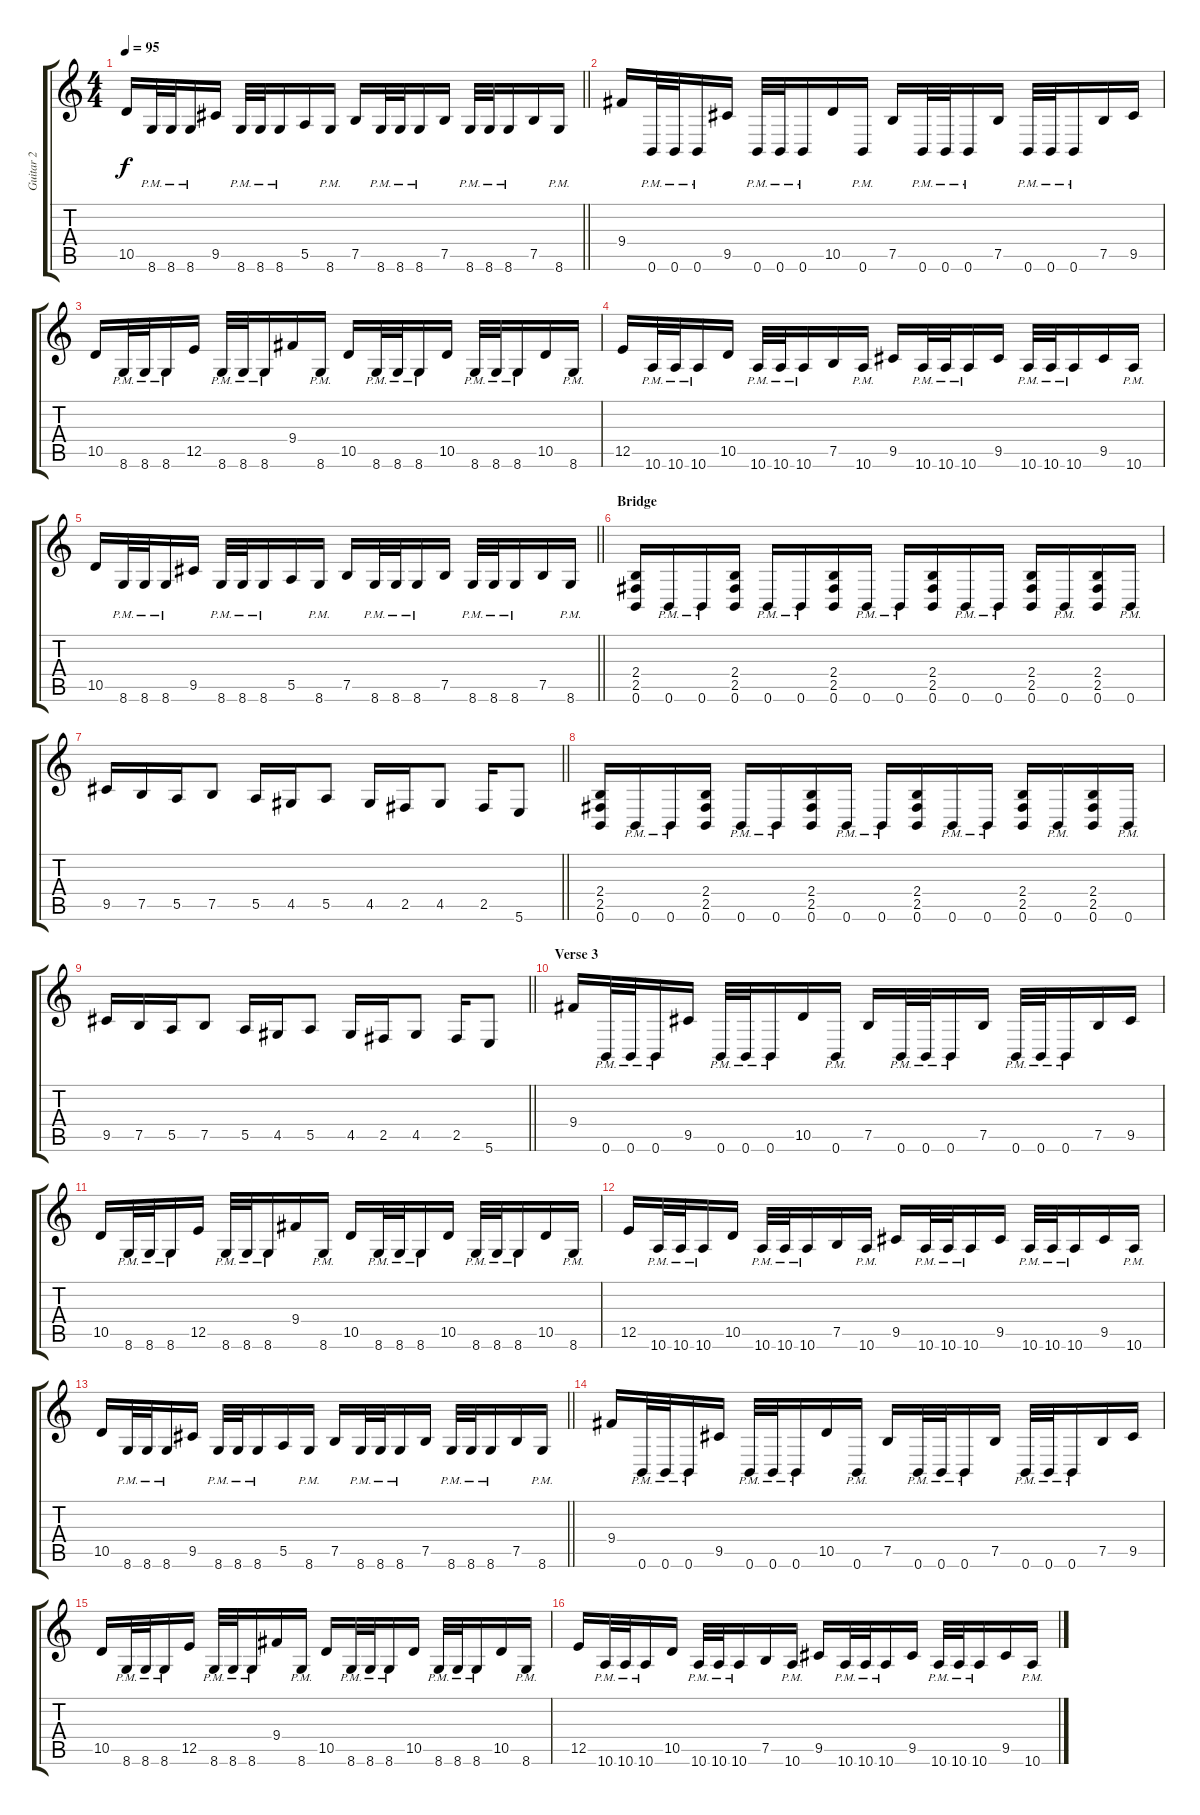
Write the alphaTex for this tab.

\track ("Guitar 2" "Guitar 2") {instrument distortionguitar}
\staff {score tabs}
\tuning (B3 Gb3 D3 A2 E2 B1) {hide}
\ts (4 4)
\tempo 95
\clef g2
\barLineRight lightlight
\ks c
10.5.16{dy f} 8.6{pm}.32 8.6{pm}.32 8.6{pm}.16 9.5.16 8.6{pm}.32 8.6{pm}.32 8.6{pm}.16 5.5.16 8.6{pm}.16 7.5.16 8.6{pm}.32 8.6{pm}.32 8.6{pm}.16 7.5.16 8.6{pm}.32 8.6{pm}.32 8.6{pm}.16 7.5.16 8.6{pm}.16 |
9.4.16 0.6{pm}.32 0.6{pm}.32 0.6{pm}.16 9.5.16 0.6{pm}.32 0.6{pm}.32 0.6{pm}.16 10.5.16 0.6{pm}.16 7.5.16 0.6{pm}.32 0.6{pm}.32 0.6{pm}.16 7.5.16 0.6{pm}.32 0.6{pm}.32 0.6{pm}.16 7.5.16 9.5.16 |
10.5.16 8.6{pm}.32 8.6{pm}.32 8.6{pm}.16 12.5.16 8.6{pm}.32 8.6{pm}.32 8.6{pm}.16 9.4.16 8.6{pm}.16 10.5.16 8.6{pm}.32 8.6{pm}.32 8.6{pm}.16 10.5.16 8.6{pm}.32 8.6{pm}.32 8.6{pm}.16 10.5.16 8.6{pm}.16 |
12.5.16 10.6{pm}.32 10.6{pm}.32 10.6{pm}.16 10.5.16 10.6{pm}.32 10.6{pm}.32 10.6{pm}.16 7.5.16 10.6{pm}.16 9.5.16 10.6{pm}.32 10.6{pm}.32 10.6{pm}.16 9.5.16 10.6{pm}.32 10.6{pm}.32 10.6{pm}.16 9.5.16 10.6{pm}.16 |
\barLineRight lightlight
10.5.16 8.6{pm}.32 8.6{pm}.32 8.6{pm}.16 9.5.16 8.6{pm}.32 8.6{pm}.32 8.6{pm}.16 5.5.16 8.6{pm}.16 7.5.16 8.6{pm}.32 8.6{pm}.32 8.6{pm}.16 7.5.16 8.6{pm}.32 8.6{pm}.32 8.6{pm}.16 7.5.16 8.6{pm}.16 |
\section ("" "Bridge")
(2.4 2.5 0.6).16 0.6{pm}.16 0.6{pm}.16 (2.4 2.5 0.6).16 0.6{pm}.16 0.6{pm}.16 (2.4 2.5 0.6).16 0.6{pm}.16 0.6{pm}.16 (2.4 2.5 0.6).16 0.6{pm}.16 0.6{pm}.16 (2.4 2.5 0.6).16 0.6{pm}.16 (2.4 2.5 0.6).16 0.6{pm}.16 |
\barLineRight lightlight
9.5.16 7.5.16 5.5.16 7.5.8 5.5.16 4.5.16 5.5.8 4.5.16 2.5.16 4.5.8 2.5.16 5.6.8 |
(2.4 2.5 0.6).16 0.6{pm}.16 0.6{pm}.16 (2.4 2.5 0.6).16 0.6{pm}.16 0.6{pm}.16 (2.4 2.5 0.6).16 0.6{pm}.16 0.6{pm}.16 (2.4 2.5 0.6).16 0.6{pm}.16 0.6{pm}.16 (2.4 2.5 0.6).16 0.6{pm}.16 (2.4 2.5 0.6).16 0.6{pm}.16 |
\barLineRight lightlight
9.5.16 7.5.16 5.5.16 7.5.8 5.5.16 4.5.16 5.5.8 4.5.16 2.5.16 4.5.8 2.5.16 5.6.8 |
\section ("" "Verse 3")
9.4.16 0.6{pm}.32 0.6{pm}.32 0.6{pm}.16 9.5.16 0.6{pm}.32 0.6{pm}.32 0.6{pm}.16 10.5.16 0.6{pm}.16 7.5.16 0.6{pm}.32 0.6{pm}.32 0.6{pm}.16 7.5.16 0.6{pm}.32 0.6{pm}.32 0.6{pm}.16 7.5.16 9.5.16 |
10.5.16 8.6{pm}.32 8.6{pm}.32 8.6{pm}.16 12.5.16 8.6{pm}.32 8.6{pm}.32 8.6{pm}.16 9.4.16 8.6{pm}.16 10.5.16 8.6{pm}.32 8.6{pm}.32 8.6{pm}.16 10.5.16 8.6{pm}.32 8.6{pm}.32 8.6{pm}.16 10.5.16 8.6{pm}.16 |
12.5.16 10.6{pm}.32 10.6{pm}.32 10.6{pm}.16 10.5.16 10.6{pm}.32 10.6{pm}.32 10.6{pm}.16 7.5.16 10.6{pm}.16 9.5.16 10.6{pm}.32 10.6{pm}.32 10.6{pm}.16 9.5.16 10.6{pm}.32 10.6{pm}.32 10.6{pm}.16 9.5.16 10.6{pm}.16 |
\barLineRight lightlight
10.5.16 8.6{pm}.32 8.6{pm}.32 8.6{pm}.16 9.5.16 8.6{pm}.32 8.6{pm}.32 8.6{pm}.16 5.5.16 8.6{pm}.16 7.5.16 8.6{pm}.32 8.6{pm}.32 8.6{pm}.16 7.5.16 8.6{pm}.32 8.6{pm}.32 8.6{pm}.16 7.5.16 8.6{pm}.16 |
9.4.16 0.6{pm}.32 0.6{pm}.32 0.6{pm}.16 9.5.16 0.6{pm}.32 0.6{pm}.32 0.6{pm}.16 10.5.16 0.6{pm}.16 7.5.16 0.6{pm}.32 0.6{pm}.32 0.6{pm}.16 7.5.16 0.6{pm}.32 0.6{pm}.32 0.6{pm}.16 7.5.16 9.5.16 |
10.5.16 8.6{pm}.32 8.6{pm}.32 8.6{pm}.16 12.5.16 8.6{pm}.32 8.6{pm}.32 8.6{pm}.16 9.4.16 8.6{pm}.16 10.5.16 8.6{pm}.32 8.6{pm}.32 8.6{pm}.16 10.5.16 8.6{pm}.32 8.6{pm}.32 8.6{pm}.16 10.5.16 8.6{pm}.16 |
12.5.16 10.6{pm}.32 10.6{pm}.32 10.6{pm}.16 10.5.16 10.6{pm}.32 10.6{pm}.32 10.6{pm}.16 7.5.16 10.6{pm}.16 9.5.16 10.6{pm}.32 10.6{pm}.32 10.6{pm}.16 9.5.16 10.6{pm}.32 10.6{pm}.32 10.6{pm}.16 9.5.16 10.6{pm}.16
